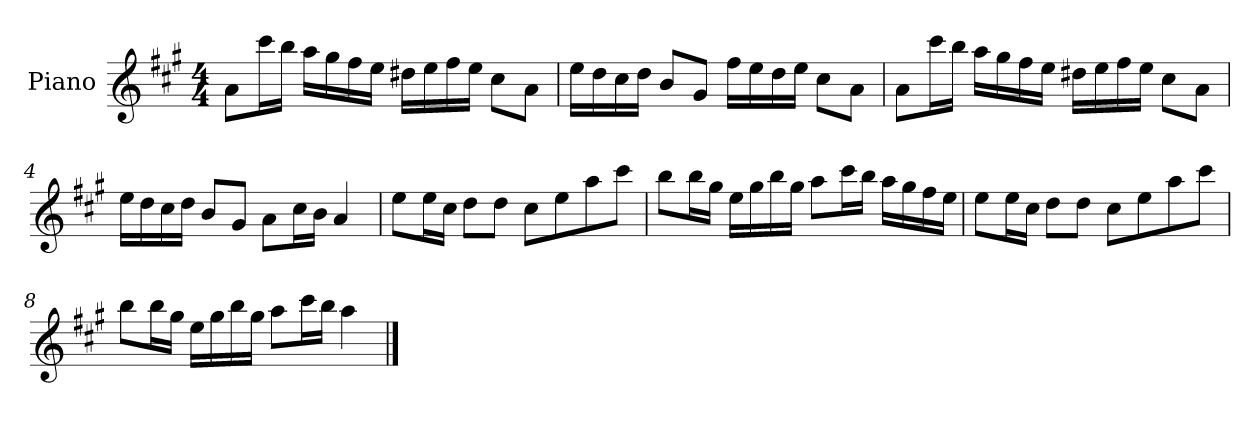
**kern
*part1
*staff1
*I"Piano
*I'P-no
*clefG2
*k[f#c#g#]
*M4/4
*MM90
=1
8a\L
16ccc#\L
16bb\JJ
16aa\LL
16gg#\
16ff#\
16ee\JJ
16dd#X\LL
16ee\
16ff#\
16ee\JJ
8cc#\L
8a\J
=2
16ee\LL
16dd\
16cc#\
16dd\JJ
8b/L
8g#/J
16ff#\LL
16ee\
16dd\
16ee\JJ
8cc#\L
8a\J
=3
8a\L
16ccc#\L
16bb\JJ
16aa\LL
16gg#\
16ff#\
16ee\JJ
16dd#X\LL
16ee\
16ff#\
16ee\JJ
8cc#\L
8a\J
!!LO:LB:g=z
=4
16ee\LL
16dd\
16cc#\
16dd\JJ
8b/L
8g#/J
8a\L
16cc#\L
16b\JJ
4a/
=5
8ee\L
16ee\L
16cc#\JJ
8dd\L
8dd\J
8cc#\L
8ee\
8aa\
8ccc#\J
=6
8bb\L
16bb\L
16gg#\JJ
16ee\LL
16gg#\
16bb\
16gg#\JJ
8aa\L
16ccc#\L
16bb\JJ
16aa\LL
16gg#\
16ff#\
16ee\JJ
!!LO:LB:g=z
=7
8ee\L
16ee\L
16cc#\JJ
8dd\L
8dd\J
8cc#\L
8ee\
8aa\
8ccc#\J
=8
8bb\L
16bb\L
16gg#\JJ
16ee\LL
16gg#\
16bb\
16gg#\JJ
8aa\L
16ccc#\L
16bb\JJ
4aa\
==
*-
